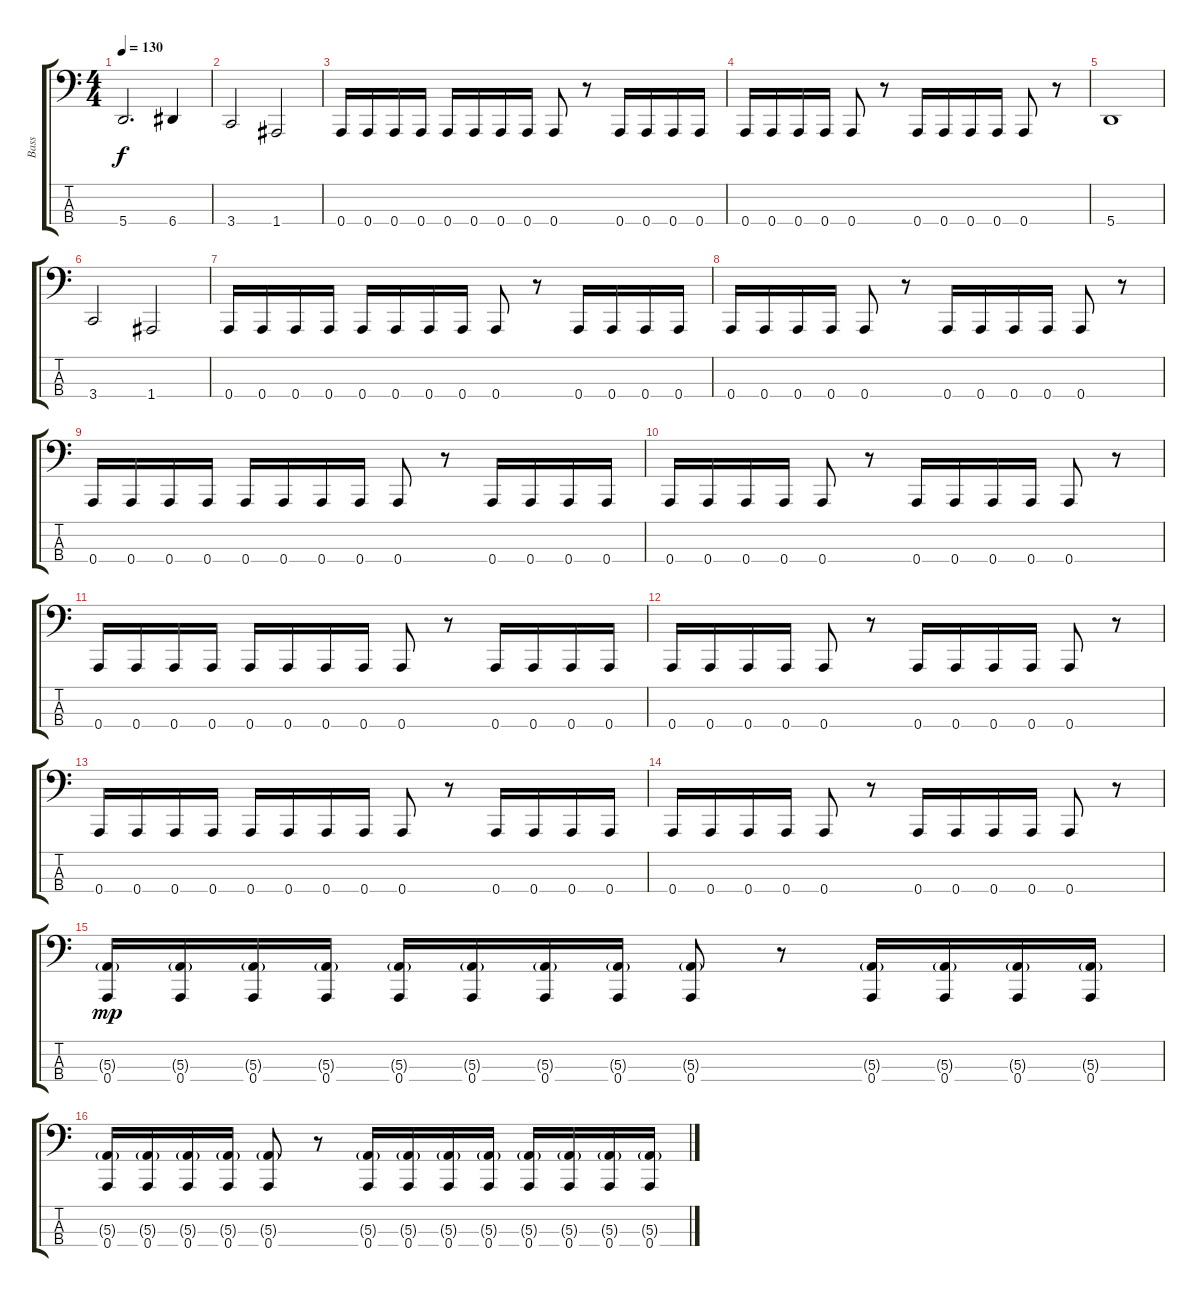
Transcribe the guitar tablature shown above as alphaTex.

\track ("Bass" "Bass") {instrument electricbasspick}
\staff {score tabs}
\tuning (D2 A1 E1 A0) {hide}
\ts (4 4)
\tempo 130
\clef f4
\ks c
5.4.2{d dy f} 6.4.4 |
3.4.2 1.4.2 |
0.4.16 0.4.16 0.4.16 0.4.16 0.4.16 0.4.16 0.4.16 0.4.16 0.4.8 r.8 0.4.16 0.4.16 0.4.16 0.4.16 |
0.4.16 0.4.16 0.4.16 0.4.16 0.4.8 r.8 0.4.16 0.4.16 0.4.16 0.4.16 0.4.8 r.8 |
5.4.1 |
3.4.2 1.4.2 |
0.4.16 0.4.16 0.4.16 0.4.16 0.4.16 0.4.16 0.4.16 0.4.16 0.4.8 r.8 0.4.16 0.4.16 0.4.16 0.4.16 |
0.4.16 0.4.16 0.4.16 0.4.16 0.4.8 r.8 0.4.16 0.4.16 0.4.16 0.4.16 0.4.8 r.8 |
0.4.16 0.4.16 0.4.16 0.4.16 0.4.16 0.4.16 0.4.16 0.4.16 0.4.8 r.8 0.4.16 0.4.16 0.4.16 0.4.16 |
0.4.16 0.4.16 0.4.16 0.4.16 0.4.8 r.8 0.4.16 0.4.16 0.4.16 0.4.16 0.4.8 r.8 |
0.4.16 0.4.16 0.4.16 0.4.16 0.4.16 0.4.16 0.4.16 0.4.16 0.4.8 r.8 0.4.16 0.4.16 0.4.16 0.4.16 |
0.4.16 0.4.16 0.4.16 0.4.16 0.4.8 r.8 0.4.16 0.4.16 0.4.16 0.4.16 0.4.8 r.8 |
0.4.16 0.4.16 0.4.16 0.4.16 0.4.16 0.4.16 0.4.16 0.4.16 0.4.8 r.8 0.4.16 0.4.16 0.4.16 0.4.16 |
0.4.16 0.4.16 0.4.16 0.4.16 0.4.8 r.8 0.4.16 0.4.16 0.4.16 0.4.16 0.4.8 r.8 |
(5.3{g} 0.4).16{dy mp} (5.3{g} 0.4).16 (5.3{g} 0.4).16 (5.3{g} 0.4).16 (5.3{g} 0.4).16 (5.3{g} 0.4).16 (5.3{g} 0.4).16 (5.3{g} 0.4).16 (5.3{g} 0.4).8 r.8 (5.3{g} 0.4).16 (5.3{g} 0.4).16 (5.3{g} 0.4).16 (5.3{g} 0.4).16 |
(5.3{g} 0.4).16 (5.3{g} 0.4).16 (5.3{g} 0.4).16 (5.3{g} 0.4).16 (5.3{g} 0.4).8 r.8 (5.3{g} 0.4).16 (5.3{g} 0.4).16 (5.3{g} 0.4).16 (5.3{g} 0.4).16 (5.3{g} 0.4).16 (5.3{g} 0.4).16 (5.3{g} 0.4).16 (5.3{g} 0.4).16
